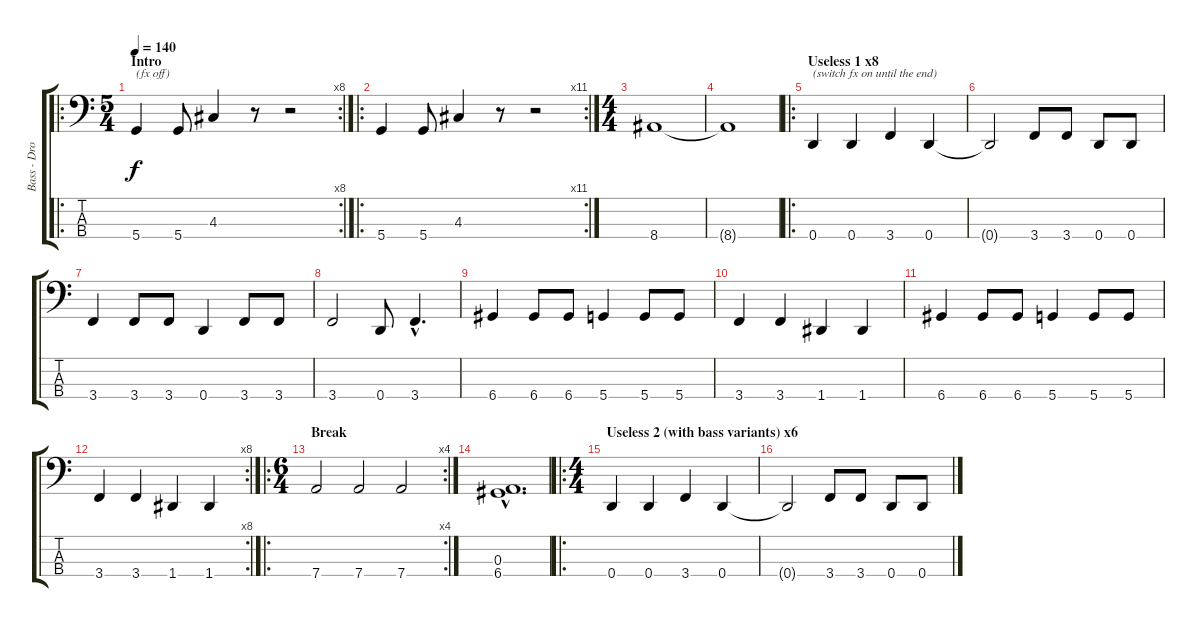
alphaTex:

\track ("Bass - Drop D" "Bass - Dro") {instrument electricbassfinger}
\staff {score tabs}
\tuning (G2 D2 A1 D1) {hide}
\ro
\rc 8
\ts (5 4)
\section ("" "Intro")
\tempo 140
\clef f4
\ks c
5.4.4{txt "(fx off)" dy f instrument electricbassfinger} 5.4.8 4.3.4 r.8 r.2 |
\ro
\rc 11
5.4.4 5.4.8 4.3.4 r.8 r.2 |
\ts (4 4)
8.4.1 |
8.4{t}.1 |
\ro
\section ("" "Useless 1 x8")
0.4.4{txt "(switch fx on until the end)"} 0.4.4 3.4.4 0.4.4 |
0.4{t}.2 3.4.8 3.4.8 0.4.8 0.4.8 |
3.4.4 3.4.8 3.4.8 0.4.4 3.4.8 3.4.8 |
3.4.2 0.4.8 3.4{hac}.4{d} |
6.4.4 6.4.8 6.4.8 5.4.4 5.4.8 5.4.8 |
3.4.4 3.4.4 1.4.4 1.4.4 |
6.4.4 6.4.8 6.4.8 5.4.4 5.4.8 5.4.8 |
\rc 8
3.4.4 3.4.4 1.4.4 1.4.4 |
\ro
\rc 4
\ts (6 4)
\section ("" "Break")
7.4.2 7.4.2 7.4.2 |
(0.3{hac} 6.4{hac}).1{d} |
\ro
\ts (4 4)
\section ("" "Useless 2 (with bass variants) x6")
0.4.4 0.4.4 3.4.4 0.4.4 |
0.4{t}.2 3.4.8 3.4.8 0.4.8 0.4.8
